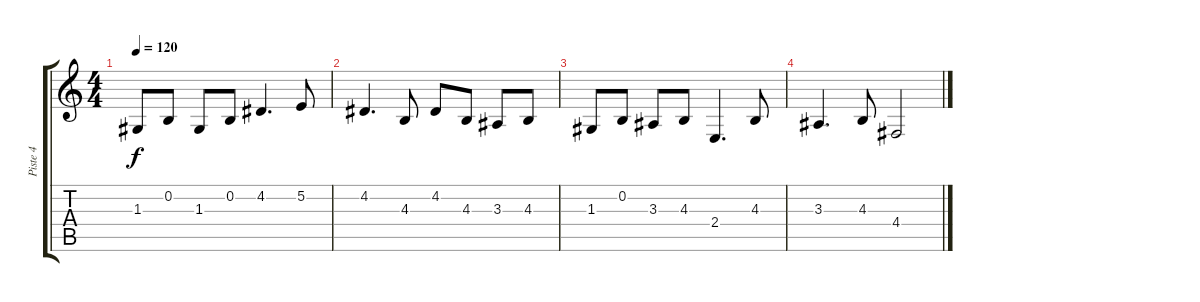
\track ("Piste 4" "Piste 4") {instrument kalimba}
\staff {score tabs}
\tuning (E4 B3 G3 D3 A2 E2) {hide}
\ts (4 4)
\tempo 120
\clef g2
\ks c
1.3.8{dy f} 0.2.8 1.3.8 0.2.8 4.2.4{d} 5.2.8 |
4.2.4{d} 4.3.8 4.2.8 4.3.8 3.3.8 4.3.8 |
1.3.8 0.2.8 3.3.8 4.3.8 2.4.4{d} 4.3.8 |
3.3.4{d} 4.3.8 4.4.2
